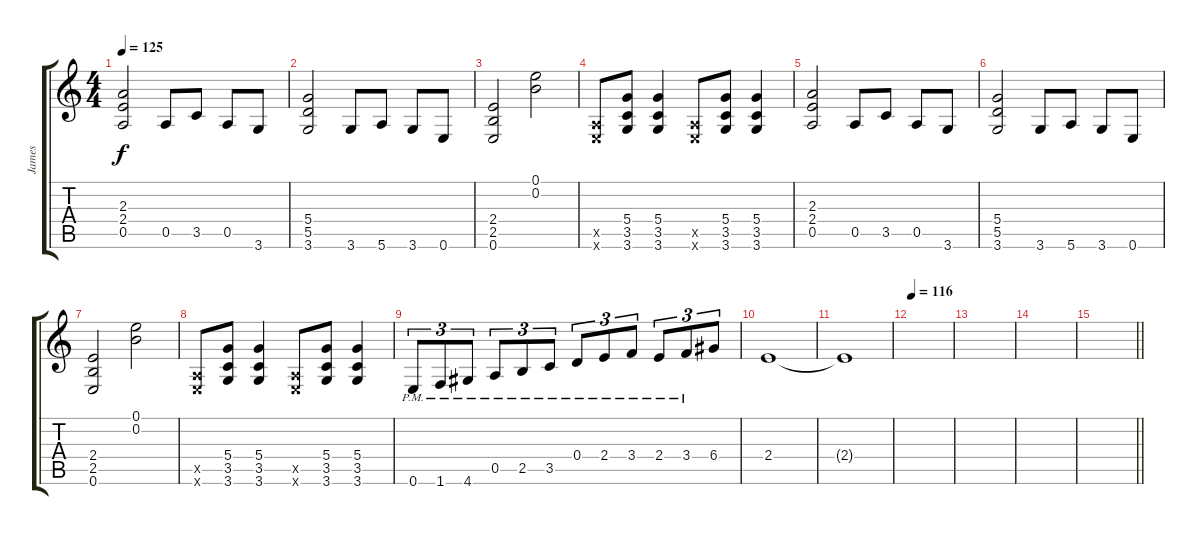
\track ("James" "James") {instrument distortionguitar}
\staff {score tabs}
\tuning (E4 B3 G3 D3 A2 E2) {hide}
\ts (4 4)
\tempo 125
\clef g2
\ks c
(2.3 2.4 0.5).2{dy f} 0.5.8 3.5.8 0.5.8 3.6.8 |
(5.4 5.5 3.6).2 3.6.8 5.6.8 3.6.8 0.6.8 |
(2.4 2.5 0.6).2 (0.1 0.2).2 |
(0.5{x} 0.6{x}).8 (5.4 3.5 3.6).8 (5.4 3.5 3.6).4 (0.5{x} 0.6{x}).8 (5.4 3.5 3.6).8 (5.4 3.5 3.6).4 |
(2.3 2.4 0.5).2 0.5.8 3.5.8 0.5.8 3.6.8 |
(5.4 5.5 3.6).2 3.6.8 5.6.8 3.6.8 0.6.8 |
(2.4 2.5 0.6).2 (0.1 0.2).2 |
(0.5{x} 0.6{x}).8 (5.4 3.5 3.6).8 (5.4 3.5 3.6).4 (0.5{x} 0.6{x}).8 (5.4 3.5 3.6).8 (5.4 3.5 3.6).4 |
0.6{pm}.8{tu (3 2)} 1.6{pm}.8{tu (3 2)} 4.6{pm}.8{tu (3 2)} 0.5{pm}.8{tu (3 2)} 2.5{pm}.8{tu (3 2)} 3.5{pm}.8{tu (3 2)} 0.4{pm}.8{tu (3 2)} 2.4{pm}.8{tu (3 2)} 3.4{pm}.8{tu (3 2)} 2.4{pm}.8{tu (3 2)} 3.4{pm}.8{tu (3 2)} 6.4.8{tu (3 2)} |
2.4.1 |
2.4{t}.1 |
\tempo 116
|
|
|
\barLineRight lightlight
